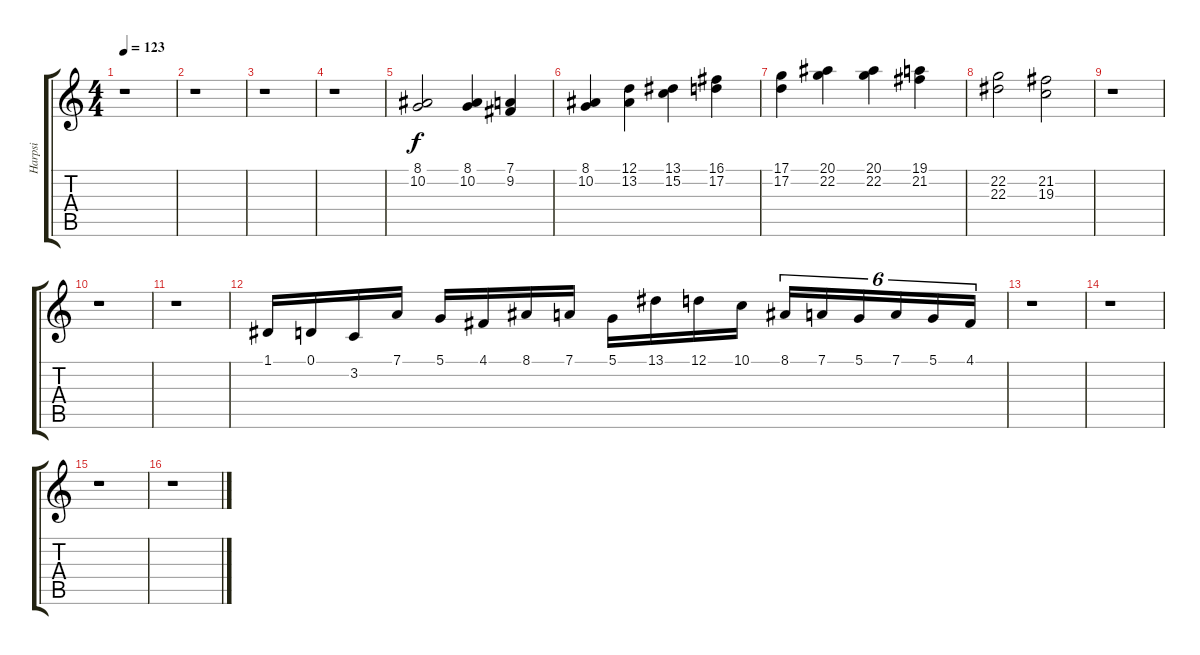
\track ("Harpsi" "Harpsi") {instrument harpsichord}
\staff {score tabs}
\tuning (D4 A3 F3 C3 G2 D2) {hide}
\ts (4 4)
\tempo 123
\clef g2
\ks c
r.1{dy f} |
r.1 |
r.1 |
r.1 |
(8.1 10.2).2 (8.1 10.2).4 (7.1 9.2).4 |
(8.1 10.2).4 (12.1 13.2).4 (13.1 15.2).4 (16.1 17.2).4 |
(17.1 17.2).4 (20.1 22.2).4 (20.1 22.2).4 (19.1 21.2).4 |
(22.2 22.3).2 (21.2 19.3).2 |
r.1 |
r.1 |
r.1 |
1.1.16 0.1.16 3.2.16 7.1.16 5.1.16 4.1.16 8.1.16 7.1.16 5.1.16 13.1.16 12.1.16 10.1.16 8.1.16{tu (6 4)} 7.1.16{tu (6 4)} 5.1.16{tu (6 4)} 7.1.16{tu (6 4)} 5.1.16{tu (6 4)} 4.1.16{tu (6 4)} |
r.1 |
r.1 |
r.1 |
r.1
